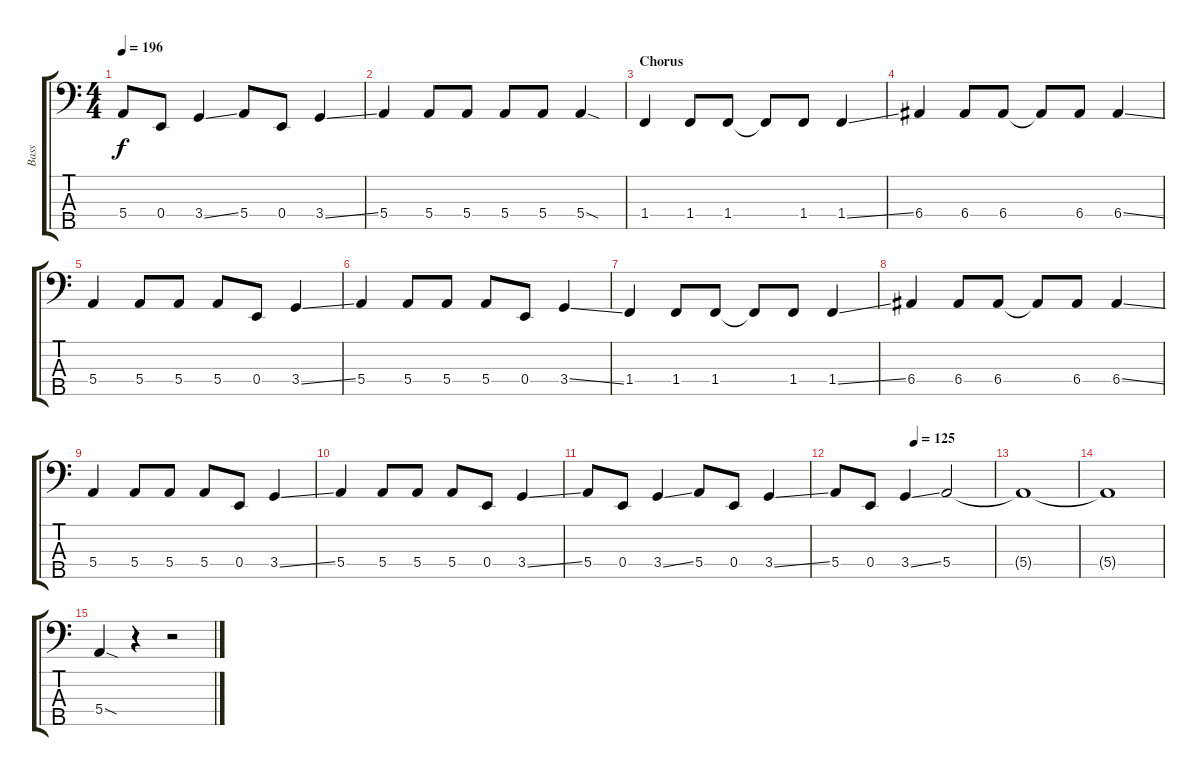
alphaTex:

\track ("Bass" "Bass") {instrument electricbasspick}
\staff {score tabs}
\tuning (G2 D2 A1 E1 B0) {hide}
\ts (4 4)
\tempo 196
\clef f4
\ks c
5.4.8{dy f} 0.4.8 3.4{ss}.4 5.4.8 0.4.8 3.4{ss}.4 |
5.4.4 5.4.8 5.4.8 5.4.8 5.4.8 5.4{sod}.4 |
\section ("" "Chorus")
1.4.4 1.4.8 1.4.8 1.4{t}.8 1.4.8 1.4{ss}.4 |
6.4.4 6.4.8 6.4.8 6.4{t}.8 6.4.8 6.4{ss}.4 |
5.4.4 5.4.8 5.4.8 5.4.8 0.4.8 3.4{ss}.4 |
5.4.4 5.4.8 5.4.8 5.4.8 0.4.8 3.4{ss}.4 |
1.4.4 1.4.8 1.4.8 1.4{t}.8 1.4.8 1.4{ss}.4 |
6.4.4 6.4.8 6.4.8 6.4{t}.8 6.4.8 6.4{ss}.4 |
5.4.4 5.4.8 5.4.8 5.4.8 0.4.8 3.4{ss}.4 |
5.4.4 5.4.8 5.4.8 5.4.8 0.4.8 3.4{ss}.4 |
5.4.8 0.4.8 3.4{ss}.4 5.4.8 0.4.8 3.4{ss}.4 |
\tempo (125 0.5)
5.4.8 0.4.8 3.4{ss}.4 5.4.2 |
5.4{t}.1 |
5.4{t}.1 |
5.4{sod}.4 r.4 r.2
